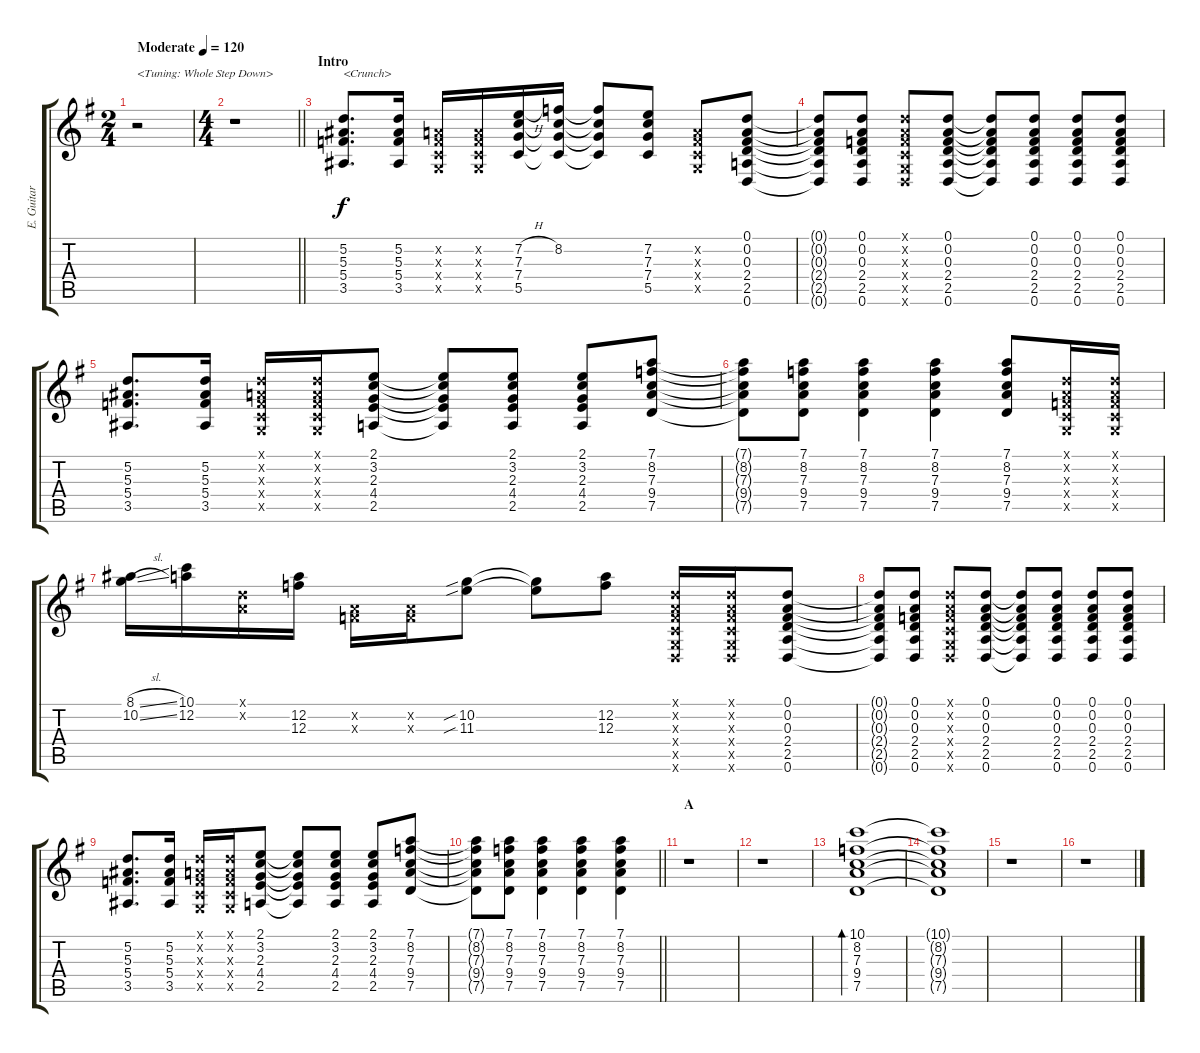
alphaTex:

\track ("E. Guitar II" "E. Guitar ") {instrument overdrivenguitar}
\staff {score tabs}
\tuning (D4 A3 F3 C3 G2 D2) {hide}
\ts (2 4)
\tempo (120 "Moderate")
\clef g2
\ks g
r.2{txt "<Tuning: Whole Step Down>" dy f instrument overdrivenguitar} |
\ts (4 4)
\barLineRight lightlight
r.1 |
\section ("" "Intro")
(5.2 5.3 5.4 3.5).8{d txt "<Crunch>"} (5.2 5.3 5.4 3.5).16 (0.2{x} 0.3{x} 0.4{x} 0.5{x}).16 (0.2{x} 0.3{x} 0.4{x} 0.5{x}).16 (7.2{h} 7.3 7.4 5.5).16 (8.2 7.3{t} 7.4{t} 5.5{t}).16 (8.2{t} 7.3{t} 7.4{t} 5.5{t}).8 (7.2 7.3 7.4 5.5).8 (0.2{x} 0.3{x} 0.4{x} 0.5{x}).8 (0.1 0.2 0.3 2.4 2.5 0.6).8 |
(0.1{t} 0.2{t} 0.3{t} 2.4{t} 2.5{t} 0.6{t}).8 (0.1 0.2 0.3 2.4 2.5 0.6).8 (0.1{x} 0.2{x} 0.3{x} 0.4{x} 0.5{x} 0.6{x}).8 (0.1 0.2 0.3 2.4 2.5 0.6).8 (0.1{t} 0.2{t} 0.3{t} 2.4{t} 2.5{t} 0.6{t}).8 (0.1 0.2 0.3 2.4 2.5 0.6).8 (0.1 0.2 0.3 2.4 2.5 0.6).8 (0.1 0.2 0.3 2.4 2.5 0.6).8 |
(5.2 5.3 5.4 3.5).8{d} (5.2 5.3 5.4 3.5).16 (0.1{x} 0.2{x} 0.3{x} 0.4{x} 0.5{x}).16 (0.1{x} 0.2{x} 0.3{x} 0.4{x} 0.5{x}).16 (2.1 3.2 2.3 4.4 2.5).8 (2.1{t} 3.2{t} 2.3{t} 4.4{t} 2.5{t}).8 (2.1 3.2 2.3 4.4 2.5).8 (2.1 3.2 2.3 4.4 2.5).8 (7.1 8.2 7.3 9.4 7.5).8 |
(7.1{t} 8.2{t} 7.3{t} 9.4{t} 7.5{t}).8 (7.1 8.2 7.3 9.4 7.5).8 (7.1 8.2 7.3 9.4 7.5).4 (7.1 8.2 7.3 9.4 7.5).4 (7.1 8.2 7.3 9.4 7.5).8 (0.1{x} 0.2{x} 0.3{x} 0.4{x} 0.5{x}).16 (0.1{x} 0.2{x} 0.3{x} 0.4{x} 0.5{x}).16 |
(8.1{sl} 10.2{sl}).16 (10.1 12.2).16 (0.1{x} 0.2{x}).16 (12.2 12.3).16 (0.2{x} 0.3{x}).16 (0.2{x} 0.3{x}).16 (10.2{sib} 11.3{sib}).8 (10.2{t} 11.3{t}).8 (12.2 12.3).8 (0.1{x} 0.2{x} 0.3{x} 0.4{x} 0.5{x} 0.6{x}).16 (0.1{x} 0.2{x} 0.3{x} 0.4{x} 0.5{x} 0.6{x}).16 (0.1 0.2 0.3 2.4 2.5 0.6).8 |
(0.1{t} 0.2{t} 0.3{t} 2.4{t} 2.5{t} 0.6{t}).8 (0.1 0.2 0.3 2.4 2.5 0.6).8 (0.1{x} 0.2{x} 0.3{x} 0.4{x} 0.5{x} 0.6{x}).8 (0.1 0.2 0.3 2.4 2.5 0.6).8 (0.1{t} 0.2{t} 0.3{t} 2.4{t} 2.5{t} 0.6{t}).8 (0.1 0.2 0.3 2.4 2.5 0.6).8 (0.1 0.2 0.3 2.4 2.5 0.6).8 (0.1 0.2 0.3 2.4 2.5 0.6).8 |
(5.2 5.3 5.4 3.5).8{d} (5.2 5.3 5.4 3.5).16 (0.1{x} 0.2{x} 0.3{x} 0.4{x} 0.5{x}).16 (0.1{x} 0.2{x} 0.3{x} 0.4{x} 0.5{x}).16 (2.1 3.2 2.3 4.4 2.5).8 (2.1{t} 3.2{t} 2.3{t} 4.4{t} 2.5{t}).8 (2.1 3.2 2.3 4.4 2.5).8 (2.1 3.2 2.3 4.4 2.5).8 (7.1 8.2 7.3 9.4 7.5).8 |
\barLineRight lightlight
(7.1{t} 8.2{t} 7.3{t} 9.4{t} 7.5{t}).8 (7.1 8.2 7.3 9.4 7.5).8 (7.1 8.2 7.3 9.4 7.5).4 (7.1 8.2 7.3 9.4 7.5).4 (7.1 8.2 7.3 9.4 7.5).4 |
\section ("" "A")
r.1 |
r.1 |
(10.1 8.2 7.3 9.4 7.5).1{bd 240} |
(10.1{t} 8.2{t} 7.3{t} 9.4{t} 7.5{t}).1 |
r.1 |
r.1
